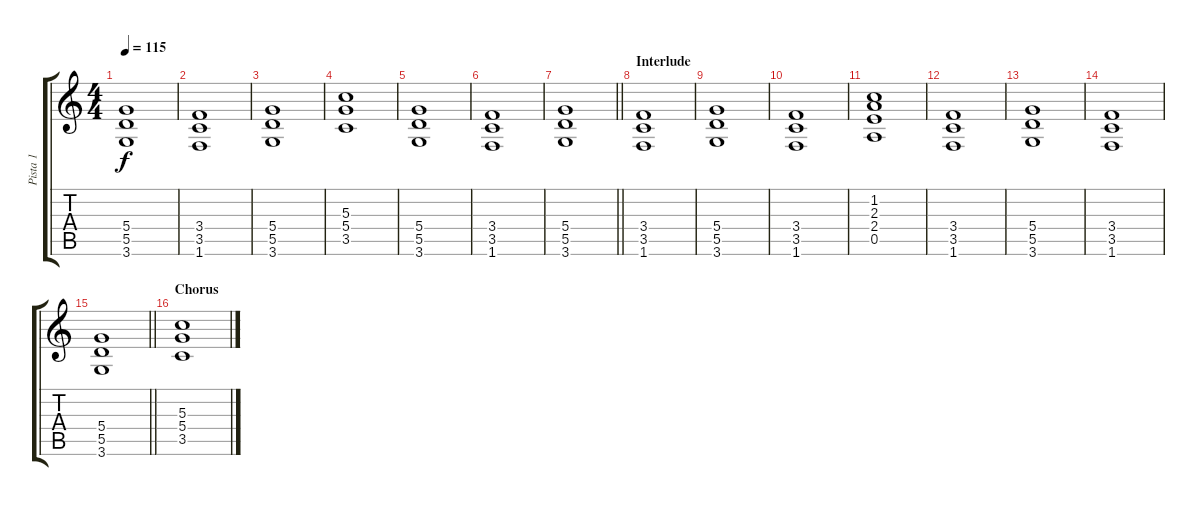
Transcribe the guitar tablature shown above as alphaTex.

\track ("Pista 1" "Pista 1") {instrument electricguitarclean}
\staff {score tabs}
\tuning (E4 B3 G3 D3 A2 E2) {hide}
\ts (4 4)
\tempo 115
\clef g2
\ks c
(5.4 5.5 3.6).1{dy f} |
(3.4 3.5 1.6).1 |
(5.4 5.5 3.6).1 |
(5.3 5.4 3.5).1 |
(5.4 5.5 3.6).1 |
(3.4 3.5 1.6).1 |
\barLineRight lightlight
(5.4 5.5 3.6).1 |
\section ("" "Interlude")
(3.4 3.5 1.6).1 |
(5.4 5.5 3.6).1 |
(3.4 3.5 1.6).1 |
(1.2 2.3 2.4 0.5).1 |
(3.4 3.5 1.6).1 |
(5.4 5.5 3.6).1 |
(3.4 3.5 1.6).1 |
\barLineRight lightlight
(5.4 5.5 3.6).1 |
\section ("" "Chorus")
(5.3 5.4 3.5).1
